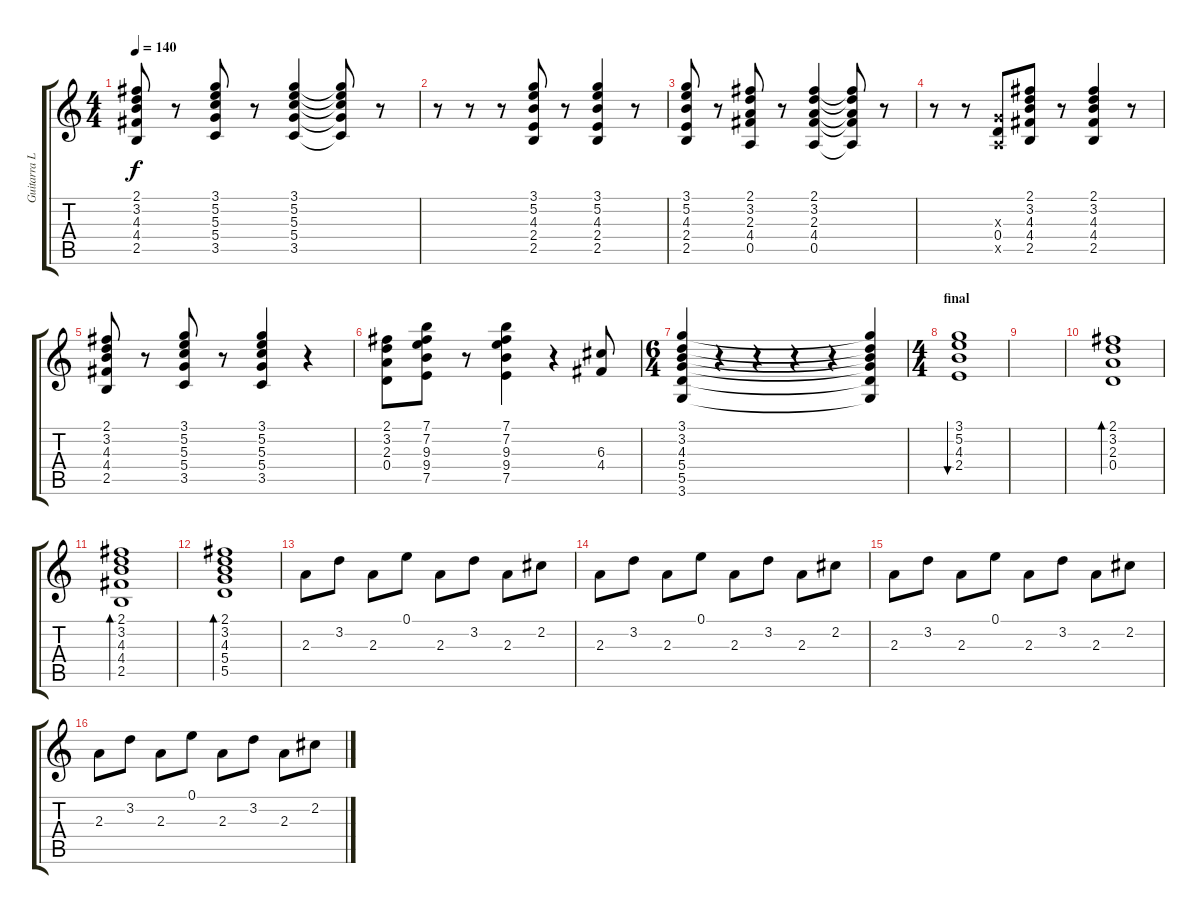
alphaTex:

\track ("Guitarra Limpia" "Guitarra L") {instrument electricguitarclean}
\staff {score tabs}
\tuning (E4 B3 G3 D3 A2 E2) {hide}
\ts (4 4)
\tempo 140
\clef g2
\ks c
(2.1 3.2 4.3 4.4 2.5).8{dy f} r.8 (3.1 5.2 5.3 5.4 3.5).8 r.8 (3.1 5.2 5.3 5.4 3.5).4 (3.1{t} 5.2{t} 5.3{t} 5.4{t} 3.5{t}).8 r.8 |
r.8 r.8 r.8 (3.1 5.2 4.3 2.4 2.5).8 r.8 (3.1 5.2 4.3 2.4 2.5).4 r.8 |
(3.1 5.2 4.3 2.4 2.5).8 r.8 (2.1 3.2 2.3 4.4 0.5).8 r.8 (2.1 3.2 2.3 4.4 0.5).4 (2.1{t} 3.2{t} 2.3{t} 4.4{t} 0.5{t}).8 r.8 |
r.8 r.8 (0.3{x} 0.4 0.5{x}).8 (2.1 3.2 4.3 4.4 2.5).8 r.8 (2.1 3.2 4.3 4.4 2.5).4 r.8 |
(2.1 3.2 4.3 4.4 2.5).8 r.8 (3.1 5.2 5.3 5.4 3.5).8 r.8 (3.1 5.2 5.3 5.4 3.5).4 r.4 |
(2.1 3.2 2.3 0.4).8 (7.1 7.2 9.3 9.4 7.5).8 r.8 (7.1 7.2 9.3 9.4 7.5).4 r.4 (6.3 4.4).8 |
\ts (6 4)
(3.1 3.2 4.3 5.4 5.5 3.6).4{volume 6} r.4 r.4 r.4{volume 13} r.4 (3.1{t} 3.2{t} 4.3{t} 5.4{t} 5.5{t} 3.6{t}).4 |
\ts (4 4)
\section ("" "final")
(3.1 5.2 4.3 2.4).1{bu 480} |
|
(2.1 3.2 2.3 0.4).1{bd 480} |
(2.1 3.2 4.3 4.4 2.5).1{bd 480} |
(2.1 3.2 4.3 5.4 5.5).1{bd 480} |
2.3.8{volume 0} 3.2.8{volume 13} 2.3.8 0.1.8 2.3.8 3.2.8 2.3.8 2.2.8 |
2.3.8 3.2.8 2.3.8 0.1.8 2.3.8 3.2.8 2.3.8 2.2.8 |
2.3.8 3.2.8 2.3.8 0.1.8 2.3.8 3.2.8 2.3.8 2.2.8 |
2.3.8 3.2.8 2.3.8 0.1.8 2.3.8 3.2.8 2.3.8 2.2.8
